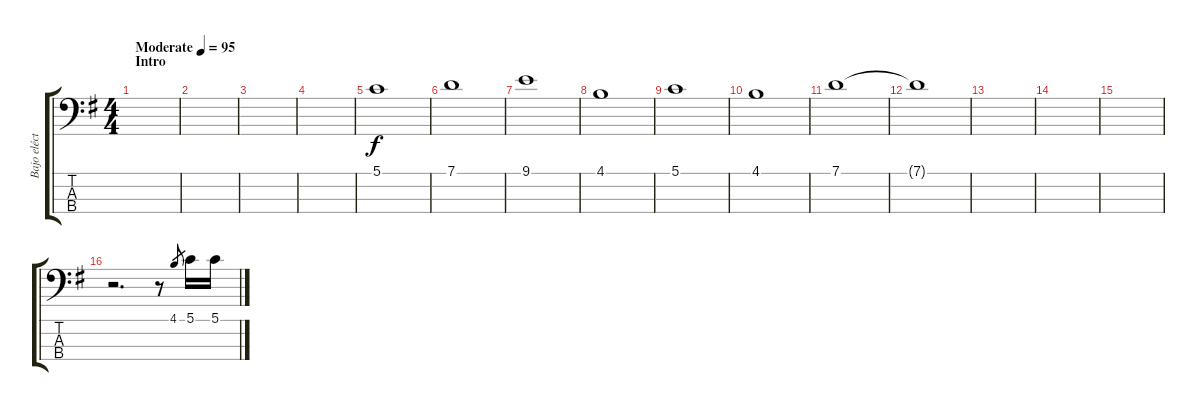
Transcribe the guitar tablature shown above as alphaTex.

\track ("Bajo eléctrico" "Bajo eléct") {instrument electricbasspick}
\staff {score tabs}
\tuning (G2 D2 A1 E1) {hide}
\ts (4 4)
\section ("" "Intro")
\tempo (95 "Moderate")
\clef f4
\ks g
|
|
|
|
5.1.1 |
7.1.1 |
9.1.1 |
4.1.1 |
5.1.1 |
4.1.1 |
7.1.1 |
7.1{t}.1 |
|
|
|
r.2{d} r.8 4.1.8{gr} 5.1.16 5.1{ss}.16
